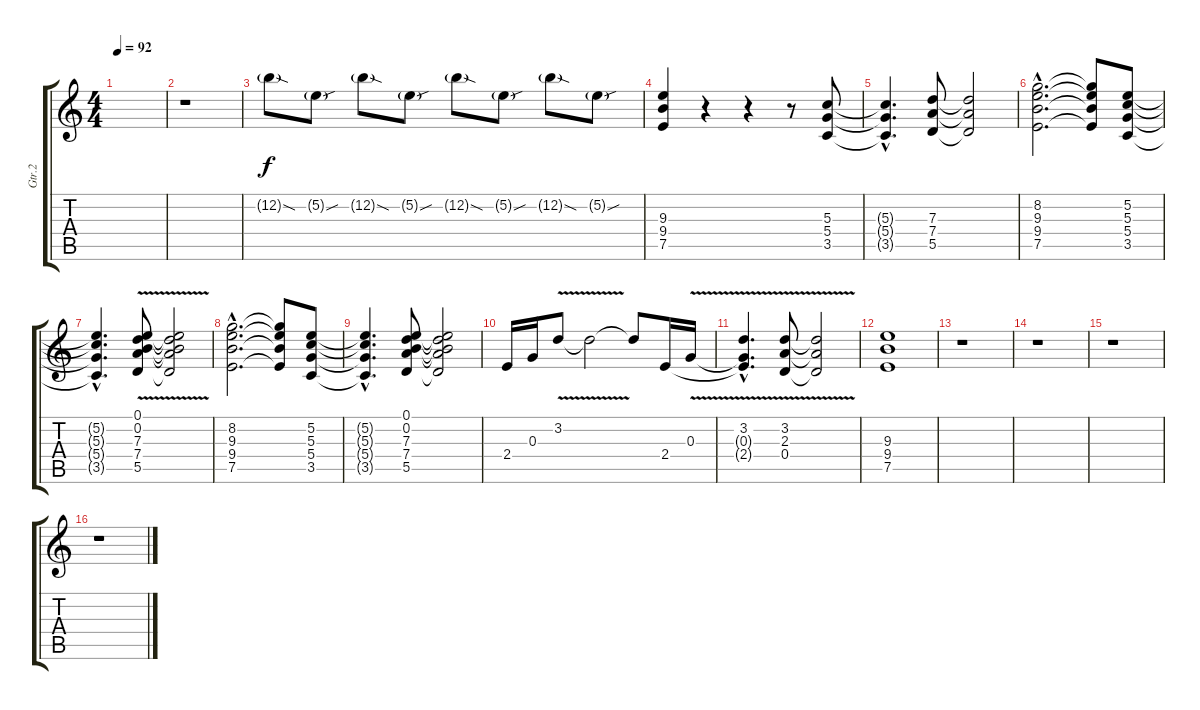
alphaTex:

\track ("Gtr.2" "Gtr.2") {instrument overdrivenguitar}
\staff {score tabs}
\tuning (E4 B3 G3 D3 A2 E2) {hide}
\ts (4 4)
\tempo 92
\clef g2
\ks c
|
r.1 |
12.2{sod g}.8 5.2{sou g}.8 12.2{sod g}.8 5.2{sou g}.8 12.2{sod g}.8 5.2{sou g}.8 12.2{sod g}.8 5.2{sou g}.8 |
(9.3 9.4 7.5).4{dy f} r.4 r.4 r.8 (5.3 5.4 3.5).8 |
(5.3{hac t} 5.4{hac t} 3.5{hac t}).4{d} (7.3 7.4 5.5).8 (7.3{t} 7.4{t} 5.5{t}).2 |
(8.2{hac} 9.3{hac} 9.4{hac} 7.5{hac}).2{d} (8.2{t} 9.3{t} 9.4{t} 7.5{t}).8 (5.2 5.3 5.4 3.5).8 |
(5.2{hac t} 5.3{hac t} 5.4{hac t} 3.5{hac t}).4{d} (0.1{v} 0.2{v} 7.3{v} 7.4{v} 5.5{v}).8 (0.1{t} 0.2{t} 7.3{t} 7.4{t} 5.5{t}).2 |
(8.2{hac} 9.3{hac} 9.4{hac} 7.5{hac}).2{d} (8.2{t} 9.3{t} 9.4{t} 7.5{t}).8 (5.2 5.3 5.4 3.5).8 |
(5.2{hac t} 5.3{hac t} 5.4{hac t} 3.5{hac t}).4{d} (0.1 0.2 7.3 7.4 5.5).8 (0.1{t} 0.2{t} 7.3{t} 7.4{t} 5.5{t}).2 |
2.4.16 0.3.16 3.2{v}.8 3.2{t}.2 3.2{t}.8 2.4.16 0.3{v}.16 |
(3.2{hac} 0.3{hac t} 2.4{hac t}).4{d} (3.2 2.3{v} 0.4{v}).8 (3.2{t} 2.3{t} 0.4{t}).2 |
(9.3 9.4 7.5).1 |
r.1 |
r.1 |
r.1 |
r.1
